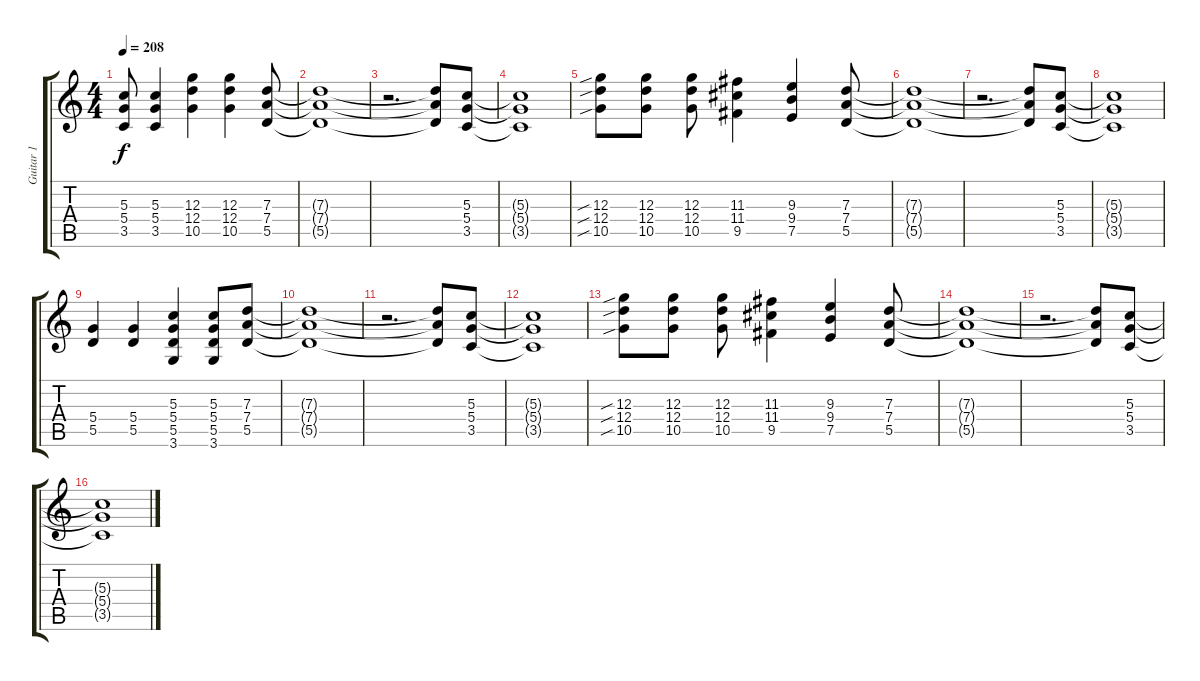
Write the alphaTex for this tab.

\track ("Guitar 1" "Guitar 1") {instrument distortionguitar}
\staff {score tabs}
\tuning (E4 B3 G3 D3 A2 E2) {hide}
\ts (4 4)
\tempo 208
\clef g2
\ks c
(5.3{t} 5.4{t} 3.5{t}).8{dy f} (5.3 5.4 3.5).4 (12.3 12.4 10.5).4 (12.3 12.4 10.5).4 (7.3 7.4 5.5).8 |
(7.3{t} 7.4{t} 5.5{t}).1 |
r.2{d} (7.3{t} 7.4{t} 5.5{t}).8 (5.3 5.4 3.5).8 |
(5.3{t} 5.4{t} 3.5{t}).1 |
(12.3{sib} 12.4{sib} 10.5{sib}).8 (12.3 12.4 10.5).8 (12.3 12.4 10.5).8 (11.3 11.4 9.5).4 (9.3 9.4 7.5).4 (7.3 7.4 5.5).8 |
(7.3{t} 7.4{t} 5.5{t}).1 |
r.2{d} (7.3{t} 7.4{t} 5.5{t}).8 (5.3 5.4 3.5).8 |
(5.3{t} 5.4{t} 3.5{t}).1 |
(5.4 5.5).4 (5.4 5.5).4 (5.3 5.4 5.5 3.6).4 (5.3 5.4 5.5 3.6).8 (7.3 7.4 5.5).8 |
(7.3{t} 7.4{t} 5.5{t}).1 |
r.2{d} (7.3{t} 7.4{t} 5.5{t}).8 (5.3 5.4 3.5).8 |
(5.3{t} 5.4{t} 3.5{t}).1 |
(12.3{sib} 12.4{sib} 10.5{sib}).8 (12.3 12.4 10.5).8 (12.3 12.4 10.5).8 (11.3 11.4 9.5).4 (9.3 9.4 7.5).4 (7.3 7.4 5.5).8 |
(7.3{t} 7.4{t} 5.5{t}).1 |
r.2{d} (7.3{t} 7.4{t} 5.5{t}).8 (5.3 5.4 3.5).8 |
(5.3{t} 5.4{t} 3.5{t}).1
